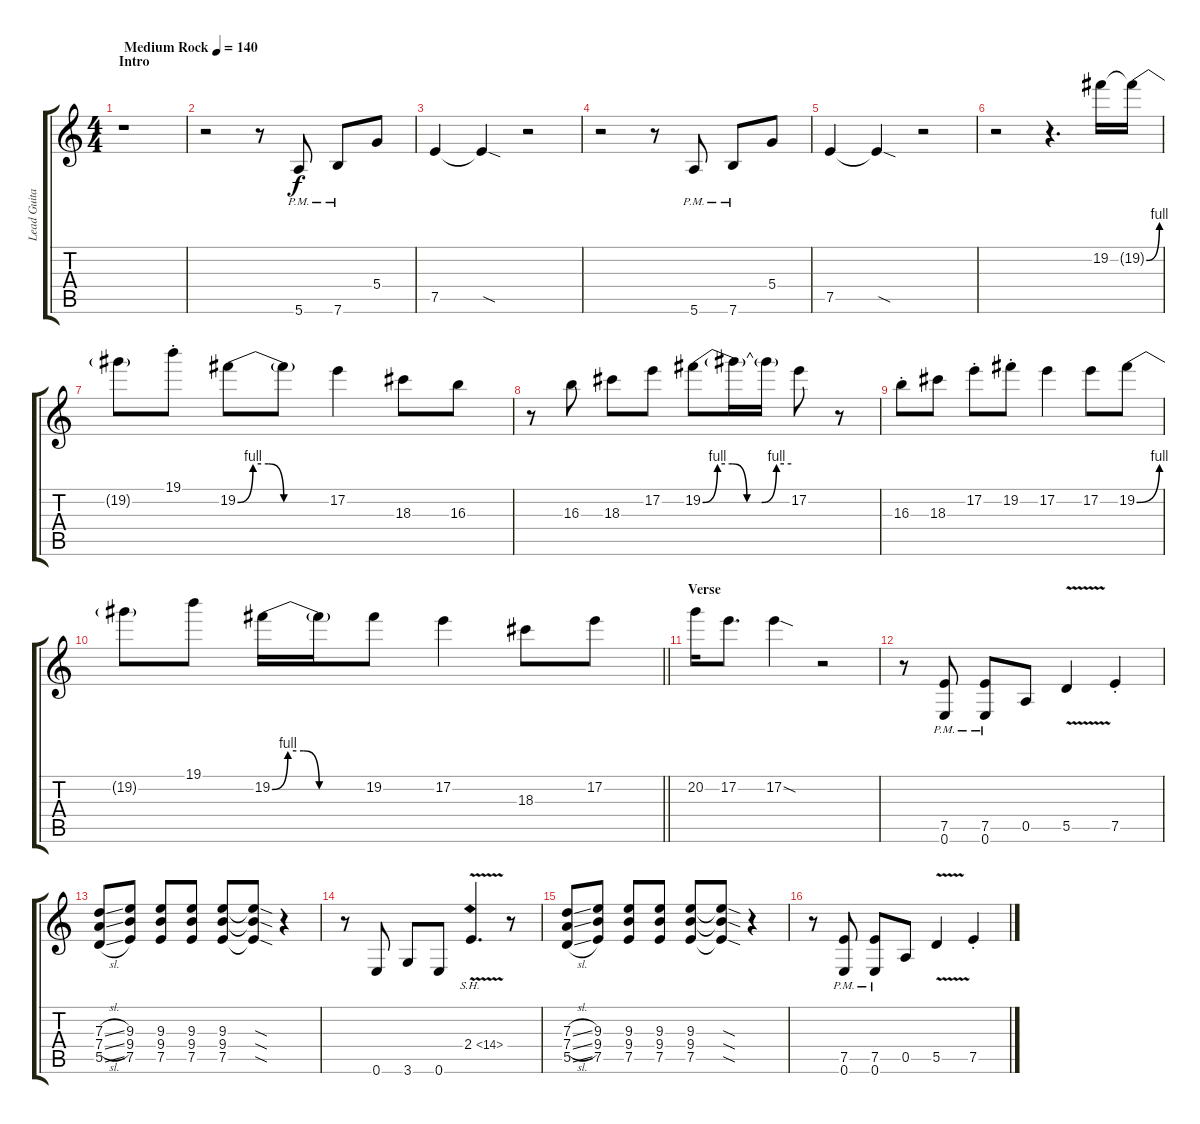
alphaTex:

\track ("Lead Guitar" "Lead Guita") {instrument overdrivenguitar}
\staff {score tabs}
\tuning (E4 B3 G3 D3 A2 E2) {hide}
\ts (4 4)
\section ("" "Intro")
\tempo (140 "Medium Rock")
\clef g2
\ks c
r.1{dy f instrument overdrivenguitar} |
r.2 r.8 5.6{pm}.8 7.6{pm}.8 5.4.8 |
7.5.4 7.5{sod t}.4 r.2 |
r.2 r.8 5.6{pm}.8 7.6{pm}.8 5.4.8 |
7.5.4 7.5{sod t}.4 r.2 |
r.2{instrument distortionguitar} r.4{d} 19.2.16 19.2{be (bend 0 0 60 4) t}.16 |
19.2{t}.8 19.1{st}.8 19.2{be (custom 0 0 10 4 20 4 30 0 60 0)}.8 19.2{t}.8 17.2.4 18.3.8 16.3.8 |
r.8 16.3.8 18.3.8 17.2.8 19.2{be (custom 0 0 10 4 20 4 30 0 40 0 50 4 60 4)}.8 19.2{t}.16 19.2{t}.16 17.2.8 r.8 |
16.3{st}.8 18.3.8 17.2{st}.8 19.2{st}.8 17.2.4 17.2.8 19.2{be (bend 0 0 60 4)}.8 |
\barLineRight lightlight
19.2{t}.8 19.1.8 19.2{be (custom 0 0 10 4 20 4 30 0 60 0)}.16 19.2{t}.16 19.2.8 17.2.4 18.3.8 17.2.8 |
\section ("" "Verse")
20.2.16 17.2.8{d} 17.2{sod}.4 r.2 |
r.8{instrument overdrivenguitar} (7.5{pm} 0.6{pm}).8 (7.5{pm} 0.6{pm}).8 0.5.8 5.5{v}.4 7.5{st}.4 |
(7.3{sl} 7.4{sl} 5.5{sl}).8 (9.3 9.4 7.5).8 (9.3 9.4 7.5).8 (9.3 9.4 7.5).8 (9.3 9.4 7.5).8 (9.3{sod t} 9.4{sod t} 7.5{sod t}).8 r.4 |
r.8 0.6.8 3.6.8 0.6.8 2.4{sh 12 v}.4{d} r.8 |
(7.3{sl} 7.4{sl} 5.5{sl}).8 (9.3 9.4 7.5).8 (9.3 9.4 7.5).8 (9.3 9.4 7.5).8 (9.3 9.4 7.5).8 (9.3{sod t} 9.4{sod t} 7.5{sod t}).8 r.4 |
r.8 (7.5{pm} 0.6{pm}).8 (7.5{pm} 0.6{pm}).8 0.5.8 5.5{v}.4 7.5{st}.4
